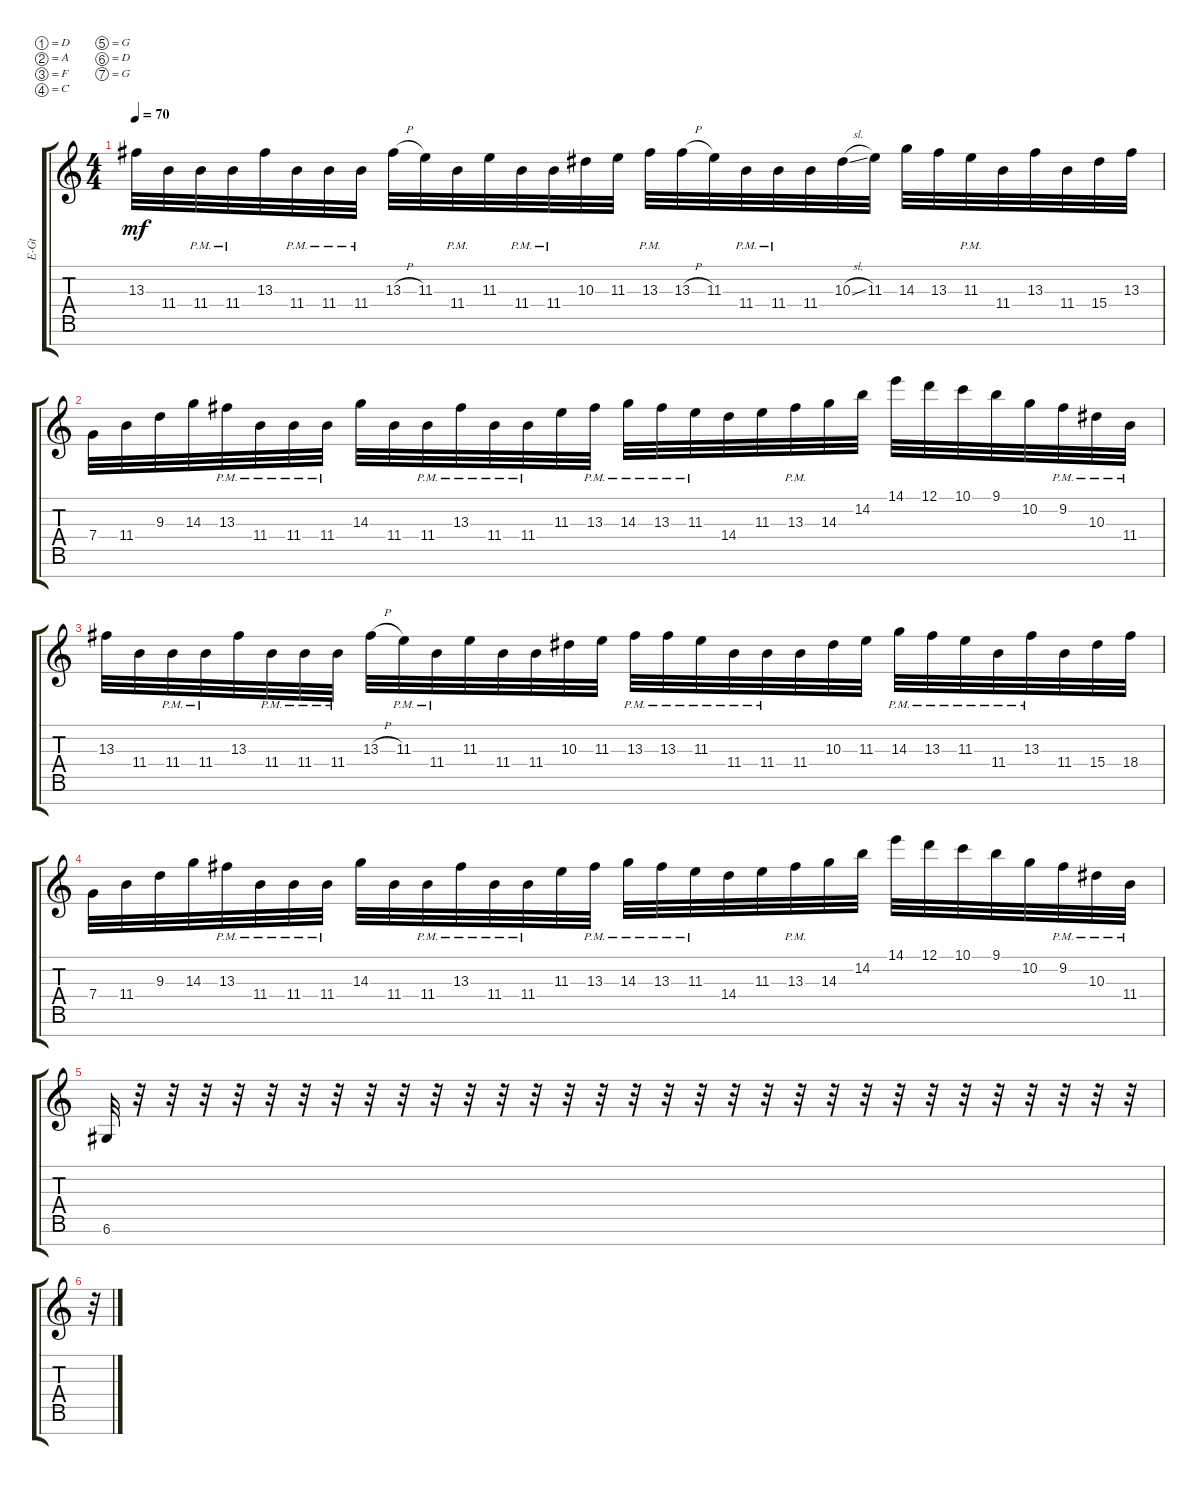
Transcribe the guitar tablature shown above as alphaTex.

\defaultSystemsLayout 4
\bracketExtendMode groupsimilarinstruments
\otherSystemsTrackNameOrientation horizontal
\track ("Electric Guitar" "E-Gt") {instrument overdrivenguitar}
\staff {score tabs}
\tuning (D4 A3 F3 C3 G2 D2 G1)
\ts (4 4)
\tempo 70
\clef g2
\ks c
13.3{acc #}.32{dy mf instrument overdrivenguitar beam Down} 11.4.32{beam Down} 11.4{pm}.32{beam Down} 11.4{pm}.32{beam Down} 13.3{acc #}.32{beam Down} 11.4{pm}.32{beam Down} 11.4{pm}.32{beam Down} 11.4{pm}.32{beam Down} 13.3{h acc #}.32{beam Down} 11.3.32{beam Down} 11.4{pm}.32{beam Down} 11.3.32{beam Down} 11.4{pm}.32{beam Down} 11.4{pm}.32{beam Down} 10.3{acc #}.32{beam Down} 11.3.32{beam Down} 13.3{pm acc #}.32{beam Down} 13.3{h acc #}.32{beam Down} 11.3.32{beam Down} 11.4{pm}.32{beam Down} 11.4{pm}.32{beam Down} 11.4.32{beam Down} 10.3{sl acc #}.32{beam Down} 11.3.32{beam Down} 14.3.32{beam Down} 13.3{acc #}.32{beam Down} 11.3{pm}.32{beam Down} 11.4.32{beam Down} 13.3{acc #}.32{beam Down} 11.4.32{beam Down} 15.4{acc #}.32{beam Down} 13.3{acc #}.32{beam Down} |
7.4.32{beam Down} 11.4.32{beam Down} 9.3.32{beam Down} 14.3.32{beam Down} 13.3{pm acc #}.32{beam Down} 11.4{pm}.32{beam Down} 11.4{pm}.32{beam Down} 11.4{pm}.32{beam Down} 14.3.32{beam Down} 11.4.32{beam Down} 11.4{pm}.32{beam Down} 13.3{pm acc #}.32{beam Down} 11.4{pm}.32{beam Down} 11.4{pm}.32{beam Down} 11.3.32{beam Down} 13.3{pm acc #}.32{beam Down} 14.3{pm}.32{beam Down} 13.3{pm acc #}.32{beam Down} 11.3{pm}.32{beam Down} 14.4.32{beam Down} 11.3.32{beam Down} 13.3{pm acc #}.32{beam Down} 14.3.32{beam Down} 14.2.32{beam Down} 14.1.32{beam Down} 12.1.32{beam Down} 10.1.32{beam Down} 9.1.32{beam Down} 10.2.32{beam Down} 9.2{pm acc #}.32{beam Down} 10.3{pm acc #}.32{beam Down} 11.4{pm}.32{beam Down} |
13.3{acc #}.32{beam Down} 11.4.32{beam Down} 11.4{pm}.32{beam Down} 11.4{pm}.32{beam Down} 13.3{acc #}.32{beam Down} 11.4{pm}.32{beam Down} 11.4{pm}.32{beam Down} 11.4{pm}.32{beam Down} 13.3{h acc #}.32{beam Down} 11.3{pm}.32{beam Down} 11.4{pm}.32{beam Down} 11.3.32{beam Down} 11.4.32{beam Down} 11.4.32{beam Down} 10.3{acc #}.32{beam Down} 11.3.32{beam Down} 13.3{pm acc #}.32{beam Down} 13.3{pm acc #}.32{beam Down} 11.3{pm}.32{beam Down} 11.4{pm}.32{beam Down} 11.4{pm}.32{beam Down} 11.4.32{beam Down} 10.3{acc #}.32{beam Down} 11.3.32{beam Down} 14.3{pm}.32{beam Down} 13.3{pm acc #}.32{beam Down} 11.3{pm}.32{beam Down} 11.4{pm}.32{beam Down} 13.3{pm acc #}.32{beam Down} 11.4.32{beam Down} 15.4{acc #}.32{beam Down} 18.4{acc #}.32{beam Down} |
7.4.32{beam Down} 11.4.32{beam Down} 9.3.32{beam Down} 14.3.32{beam Down} 13.3{pm acc #}.32{beam Down} 11.4{pm}.32{beam Down} 11.4{pm}.32{beam Down} 11.4{pm}.32{beam Down} 14.3.32{beam Down} 11.4.32{beam Down} 11.4{pm}.32{beam Down} 13.3{pm acc #}.32{beam Down} 11.4{pm}.32{beam Down} 11.4{pm}.32{beam Down} 11.3.32{beam Down} 13.3{pm acc #}.32{beam Down} 14.3{pm}.32{beam Down} 13.3{pm acc #}.32{beam Down} 11.3{pm}.32{beam Down} 14.4.32{beam Down} 11.3.32{beam Down} 13.3{pm acc #}.32{beam Down} 14.3.32{beam Down} 14.2.32{beam Down} 14.1.32{beam Down} 12.1.32{beam Down} 10.1.32{beam Down} 9.1.32{beam Down} 10.2.32{beam Down} 9.2{pm acc #}.32{beam Down} 10.3{pm acc #}.32{beam Down} 11.4{pm}.32{beam Down} |
6.6{acc #}.32{beam Up} r.32{beam Up} r.32{beam Up} r.32{beam Up} r.32{beam Up} r.32{beam Up} r.32{beam Up} r.32{beam Up} r.32{beam Up} r.32{beam Up} r.32{beam Up} r.32{beam Up} r.32{beam Up} r.32{beam Up} r.32{beam Up} r.32{beam Up} r.32{beam Up} r.32{beam Up} r.32{beam Up} r.32{beam Up} r.32{beam Up} r.32{beam Up} r.32{beam Up} r.32{beam Up} r.32{beam Up} r.32{beam Up} r.32{beam Up} r.32{beam Up} r.32{beam Up} r.32{beam Up} r.32{beam Up} r.32{beam Up} |
r.32{beam Down}
